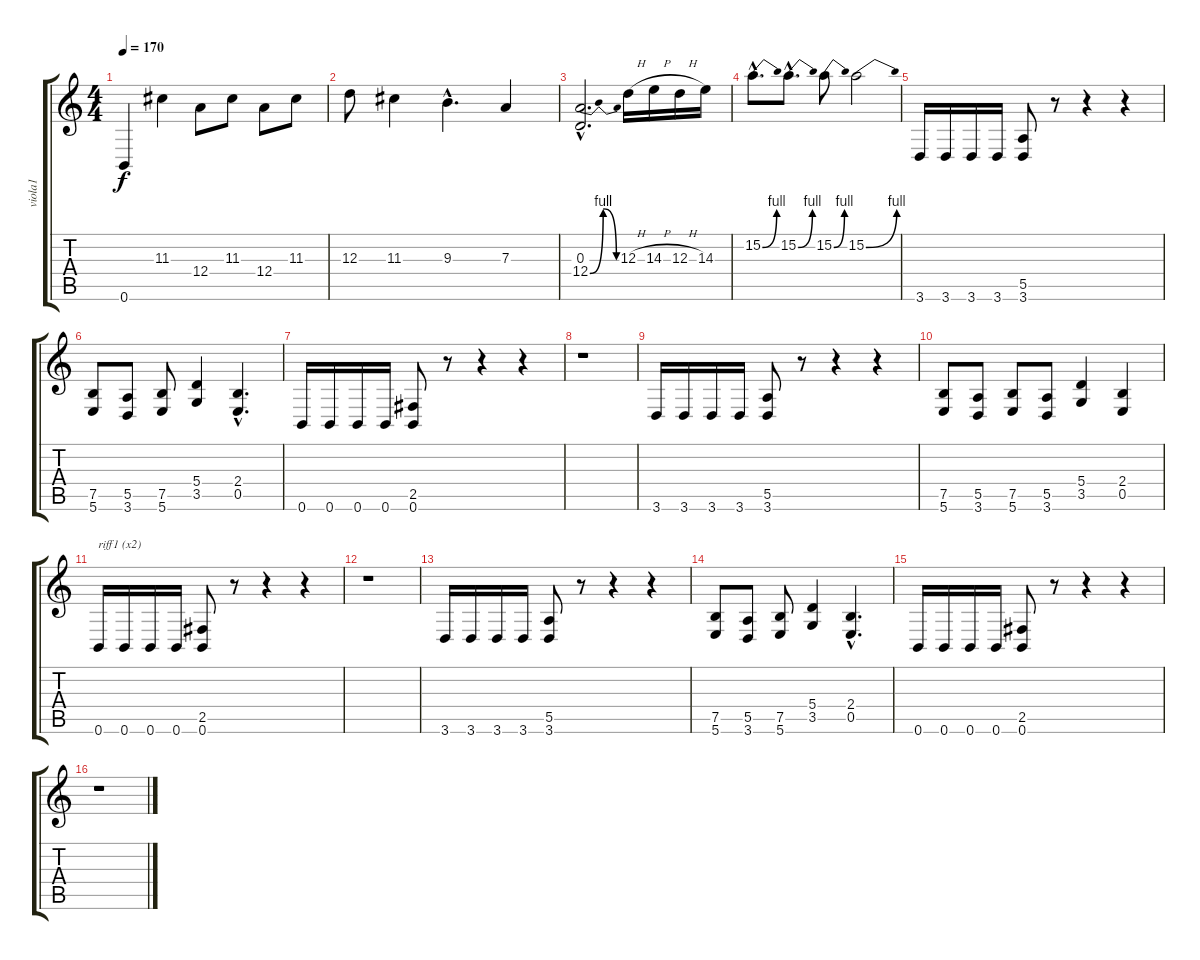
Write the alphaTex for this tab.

\track ("viola1" "viola1") {instrument distortionguitar}
\staff {score tabs}
\tuning (B3 Gb3 D3 A2 E2 B1) {hide}
\ts (4 4)
\tempo 170
\clef g2
\ks c
0.6.4{dy f} 11.3.4 12.4.8 11.3.8 12.4.8 11.3.8 |
12.3.8 11.3.4 9.3{hac}.4{d} 7.3.4 |
(0.3{hac} 12.4{be (bendrelease 0 0 15 4 45 4 60 0) hac}).2{d} 12.3{h}.16 14.3{h}.16 12.3{h}.16 14.3.16 |
15.2{be (bend 0 0 60 4) hac}.8{d} 15.2{be (bend 0 0 60 4) hac}.8{d} 15.2{be (bend 0 0 60 4)}.8 15.2{be (bend 0 0 60 4)}.2 |
3.6.16 3.6.16 3.6.16 3.6.16 (5.5 3.6).8 r.8 r.4 r.4 |
(7.5 5.6).8 (5.5 3.6).8 (7.5 5.6).8 (5.4 3.5).4 (2.4{hac} 0.5{hac}).4{d} |
0.6.16 0.6.16 0.6.16 0.6.16 (2.5 0.6).8 r.8 r.4 r.4 |
r.1 |
3.6.16 3.6.16 3.6.16 3.6.16 (5.5 3.6).8 r.8 r.4 r.4 |
(7.5 5.6).8 (5.5 3.6).8 (7.5 5.6).8 (5.5 3.6).8 (5.4 3.5).4 (2.4 0.5).4 |
0.6.16{txt "riff1 (x2)"} 0.6.16 0.6.16 0.6.16 (2.5 0.6).8 r.8 r.4 r.4 |
r.1 |
3.6.16 3.6.16 3.6.16 3.6.16 (5.5 3.6).8 r.8 r.4 r.4 |
(7.5 5.6).8 (5.5 3.6).8 (7.5 5.6).8 (5.4 3.5).4 (2.4{hac} 0.5{hac}).4{d} |
0.6.16 0.6.16 0.6.16 0.6.16 (2.5 0.6).8 r.8 r.4 r.4 |
r.1
